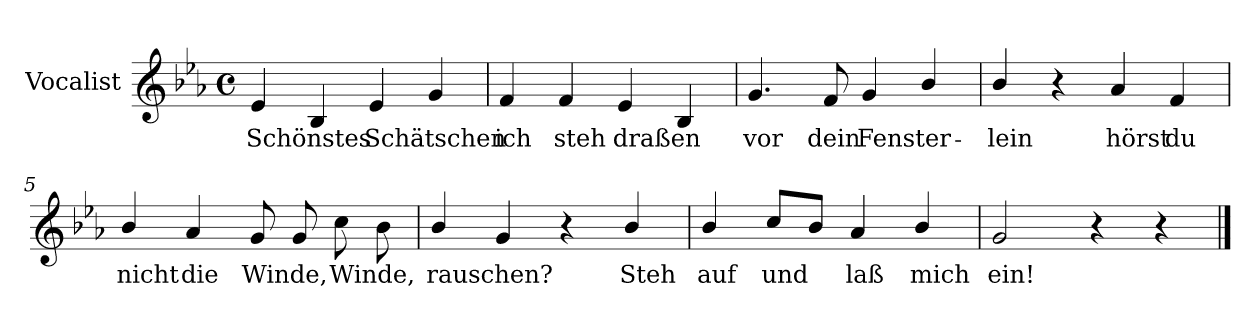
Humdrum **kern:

**kern	**text
*part1	*part1
*staff1	*staff1
*I"Vocalist	*
*k[b-e-a-]	*
*E-:	*
*M4/4	*
*met(c)	*
=1	=1
4e-	Schönstes
4B-	.
4e-	Schätschen
4g	.
=2	=2
4f	ich
4f	steh
4e-	draßen
4B-	.
=3	=3
4.g	vor
8f	dein
4g	Fenster-
4b-/	.
=4	=4
4b-/	-lein
4r	.
4a-	hörst
4f	du
=5	=5
4b-/	nicht
4a-	die
8g	Winde,
8g	.
8cc	Winde,
8b-	.
=6	=6
4b-/	rauschen?
4g	.
4r	.
4b-/	Steh
=7	=7
4b-/	auf
8cc/L	und
8b-J	.
4a-	laß
4b-/	mich
=8	=8
2g	ein!
4r	.
4r	.
==	==
*-	*-
